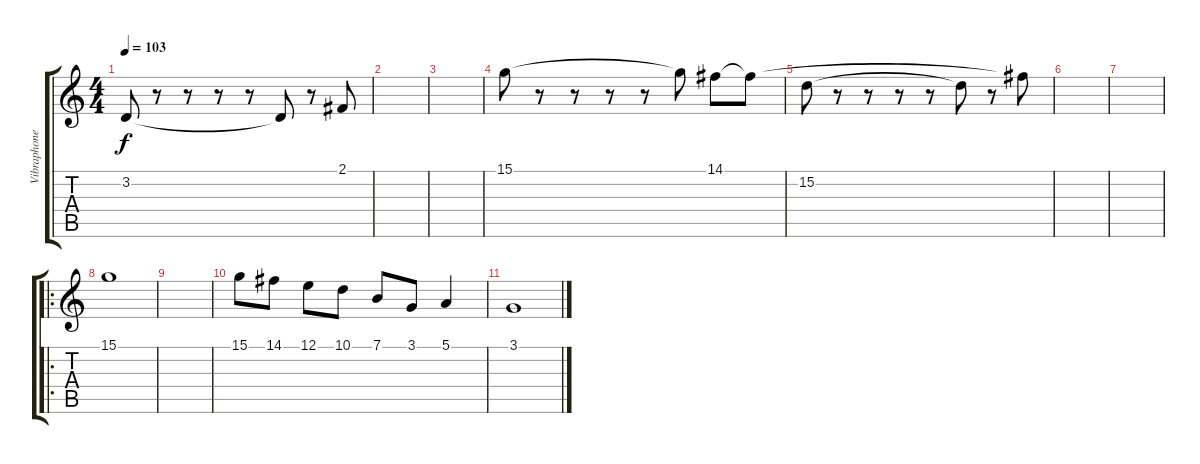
\track ("Vibraphone" "Vibraphone") {instrument vibraphone}
\staff {score tabs}
\tuning (E4 B3 G3 D3 A2 E2) {hide}
\ts (4 4)
\tempo 103
\clef g2
\ks c
3.2.8{dy f} r.8 r.8 r.8 r.8 3.2{t}.8 r.8 2.1{t}.8 |
|
|
15.1.8 r.8 r.8 r.8 r.8 15.1{t}.8 14.1.8 14.1{t}.8 |
15.2.8 r.8 r.8 r.8 r.8 15.2{t}.8 r.8 14.1{t}.8 |
|
|
\ro
15.1.1 |
|
15.1.8 14.1.8 12.1.8 10.1.8 7.1.8 3.1.8 5.1.4 |
3.1.1
